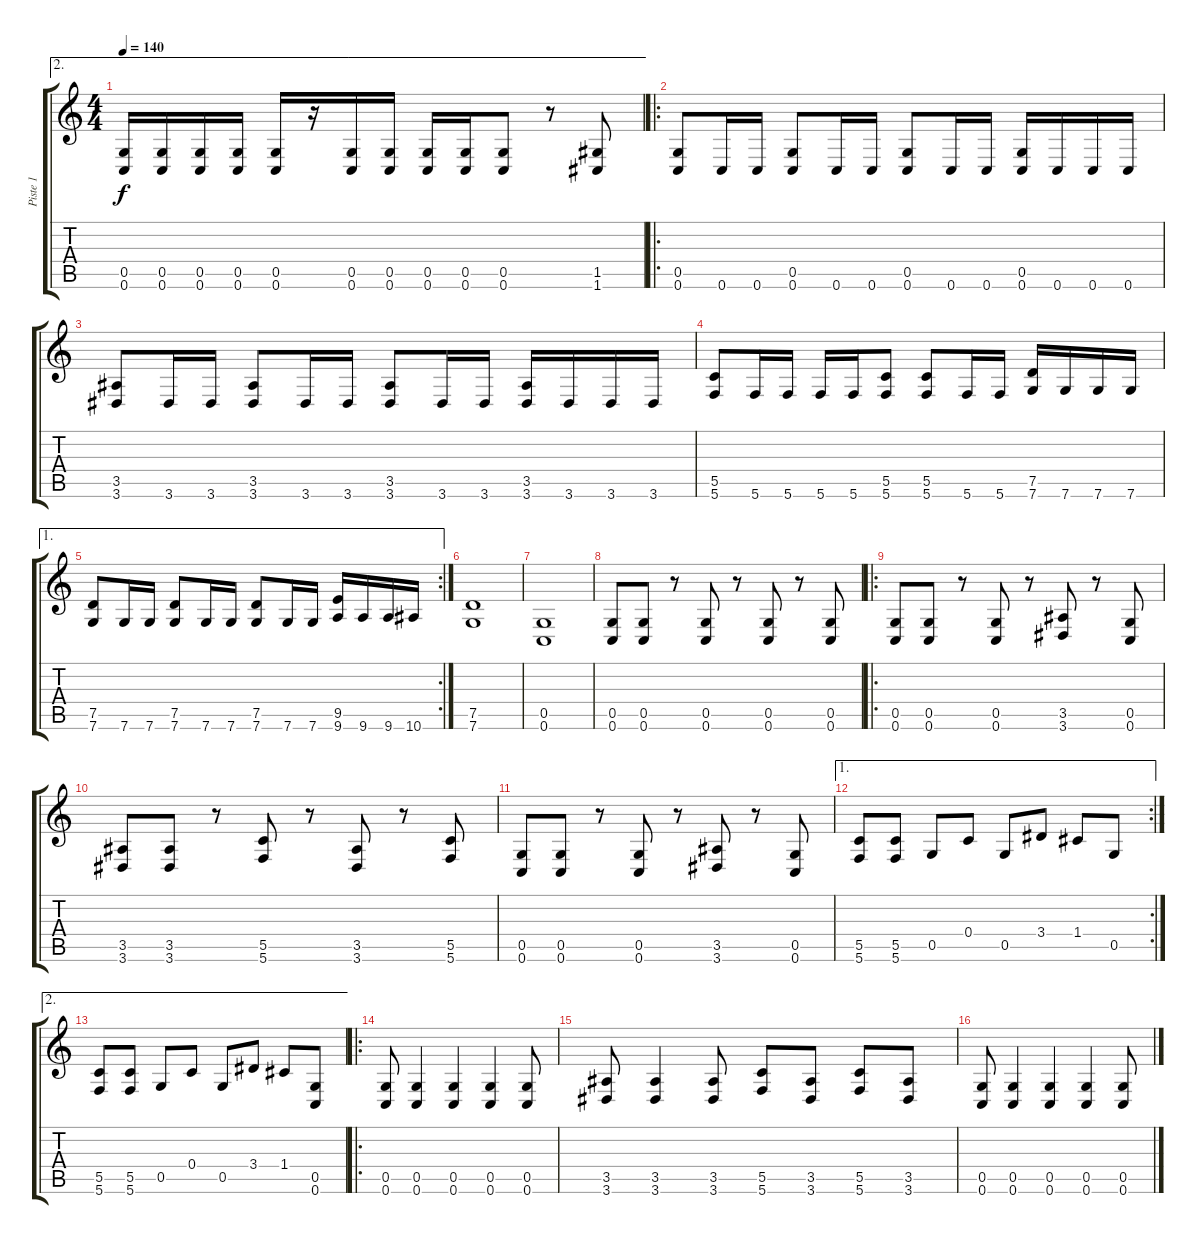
\track ("Piste 1" "Piste 1") {instrument overdrivenguitar}
\staff {score tabs}
\tuning (D4 A3 F3 C3 G2 C2) {hide}
\ae 2
\ts (4 4)
\tempo 140
\clef g2
\ks c
(0.5 0.6).16{dy f} (0.5 0.6).16 (0.5 0.6).16 (0.5 0.6).16 (0.5 0.6).16 r.16 (0.5 0.6).16 (0.5 0.6).16 (0.5 0.6).16 (0.5 0.6).16 (0.5 0.6).8 r.8 (1.5 1.6).8 |
\ro
(0.5 0.6).8 0.6.16 0.6.16 (0.5 0.6).8 0.6.16 0.6.16 (0.5 0.6).8 0.6.16 0.6.16 (0.5 0.6).16 0.6.16 0.6.16 0.6.16 |
(3.5 3.6).8 3.6.16 3.6.16 (3.5 3.6).8 3.6.16 3.6.16 (3.5 3.6).8 3.6.16 3.6.16 (3.5 3.6).16 3.6.16 3.6.16 3.6.16 |
(5.5 5.6).8 5.6.16 5.6.16 5.6.16 5.6.16 (5.5 5.6).8 (5.5 5.6).8 5.6.16 5.6.16 (7.5 7.6).16 7.6.16 7.6.16 7.6.16 |
\ae 1
\rc 2
(7.5 7.6).8 7.6.16 7.6.16 (7.5 7.6).8 7.6.16 7.6.16 (7.5 7.6).8 7.6.16 7.6.16 (9.5 9.6).16 9.6.16 9.6.16 10.6.16 |
(7.5 7.6).1 |
(0.5 0.6).1 |
(0.5 0.6).8 (0.5 0.6).8 r.8 (0.5 0.6).8 r.8 (0.5 0.6).8 r.8 (0.5 0.6).8 |
\ro
(0.5 0.6).8 (0.5 0.6).8 r.8 (0.5 0.6).8 r.8 (3.5 3.6).8 r.8 (0.5 0.6).8 |
(3.5 3.6).8 (3.5 3.6).8 r.8 (5.5 5.6).8 r.8 (3.5 3.6).8 r.8 (5.5 5.6).8 |
(0.5 0.6).8 (0.5 0.6).8 r.8 (0.5 0.6).8 r.8 (3.5 3.6).8 r.8 (0.5 0.6).8 |
\ae 1
\rc 2
(5.5 5.6).8 (5.5 5.6).8 0.5.8 0.4.8 0.5.8 3.4.8 1.4.8 0.5.8 |
\ae 2
(5.5 5.6).8 (5.5 5.6).8 0.5.8 0.4.8 0.5.8 3.4.8 1.4.8 (0.5 0.6).8 |
\ro
(0.5 0.6).8 (0.5 0.6).4 (0.5 0.6).4 (0.5 0.6).4 (0.5 0.6).8 |
(3.5 3.6).8 (3.5 3.6).4 (3.5 3.6).8 (5.5 5.6).8 (3.5 3.6).8 (5.5 5.6).8 (3.5 3.6).8 |
(0.5 0.6).8 (0.5 0.6).4 (0.5 0.6).4 (0.5 0.6).4 (0.5 0.6).8
